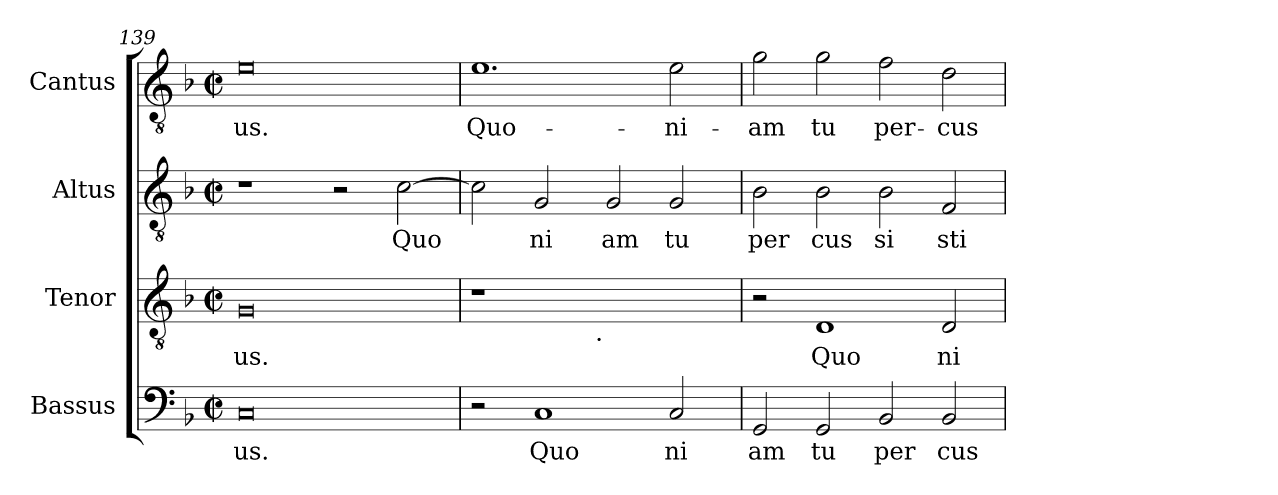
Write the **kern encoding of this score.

**kern	**text	**kern	**text	**kern	**text	**kern	**text
*part4	*part4	*part3	*part3	*part2	*part2	*part1	*part1
*staff4	*staff4	*staff3	*staff3	*staff2	*staff2	*staff1	*staff1
*I"Bassus	*	*I"Tenor	*	*I"Altus	*	*I"Cantus	*
*clefF4	*	*clefGv2	*	*clefGv2	*	*clefGv2	*
*k[b-]	*	*k[b-]	*	*k[b-]	*	*k[b-]	*
*F:	*	*F:	*	*F:	*	*F:	*
*M2/2	*	*M2/2	*	*M2/2	*	*M2/2	*
*met(c|)	*	*met(c|)	*	*met(c|)	*	*met(c|)	*
=139	=139	=139	=139	=139	=139	=139	=139
!	!LO:LY:b:cj	!	!LO:LY:b:cj	!	!	!	!LO:LY:b:cj
0C	us.	0G	us.	1r	.	0e	us.
.	.	.	.	2r	.	.	.
!	!	!	!	!	!LO:LY:b:cj	!	!
.	.	.	.	[<2c\	Quo-	.	.
!!LO:LB:g=z
=140	=140	=140	=140	=140	=140	=140	=140
!	!	!	!	!	!LO:LY:b:cj	!	!LO:LY:b:cj
*	*	*^	*	*	*	*	*
2r	.	1r	2ryy	.	2c\]	--	1.e	Quo-
!	!LO:LY:b:cj	!	!	!	!	!LO:LY:b:cj	!	!
1C	Quo	.	4...ryy	.	2G/	-ni	.	.
!	!	!	!LO:TX:b:t=.	!	!	!	!	!
.	.	.	1ryy	.	.	.	.	.
!	!	!	!	!	!	!LO:LY:b:cj	!	!
.	.	1ryy	.	.	2G/	am	.	.
!	!LO:LY:b:cj	!	!	!	!	!LO:LY:b:cj	!	!LO:LY:b:cj
2C/	ni	.	.	.	2G/	tu	2e\	-ni-
.	.	.	32ryy	.	.	.	.	.
=141	=141	=141	=141	=141	=141	=141	=141	=141
!	!LO:LY:b:cj	!	!	!	!	!LO:LY:b:cj	!	!LO:LY:b:cj
*	*	*v	*v	*	*	*	*	*
2GG/	am	2r	.	2B-\	per	2g\	-am
!	!LO:LY:b:cj	!	!LO:LY:b:cj	!	!LO:LY:b:cj	!	!LO:LY:b:cj
2GG/	tu	1D	Quo	2B-\	cus	2g\	tu
!	!LO:LY:b:cj	!	!	!	!LO:LY:b:cj	!	!LO:LY:b:cj
2BB-/	per	.	.	2B-\	si	2f\	per-
!	!LO:LY:b:cj	!	!LO:LY:b:cj	!	!LO:LY:b:cj	!	!LO:LY:b:cj
2BB-/	cus	2D/	ni	2F/	sti	2d\	-cus-
=	=	=	=	=	=	=	=
*-	*-	*-	*-	*-	*-	*-	*-
